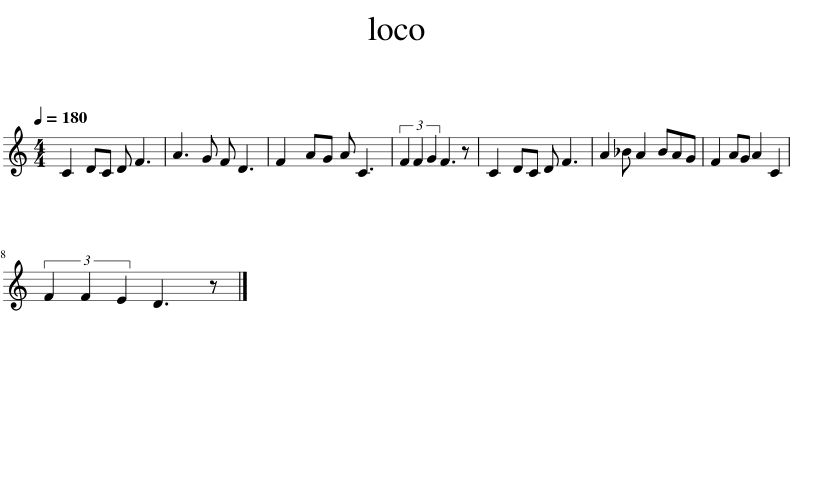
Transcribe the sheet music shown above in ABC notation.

X:1
L:1/8
Q:1/4=180
M:4/4
I:linebreak $
K:none
V:1 treble transpose=-7
V:1
[K:C] C2 DC D F3 | A3 G F D3 | F2 AG A C3 | (3F2 F2 G2 F3 z | C2 DC D F3 | %5
 A2 _B A2 BAG | F2 AG A2 C2 |$ (3F2 F2 E2 D3 z |] %8
